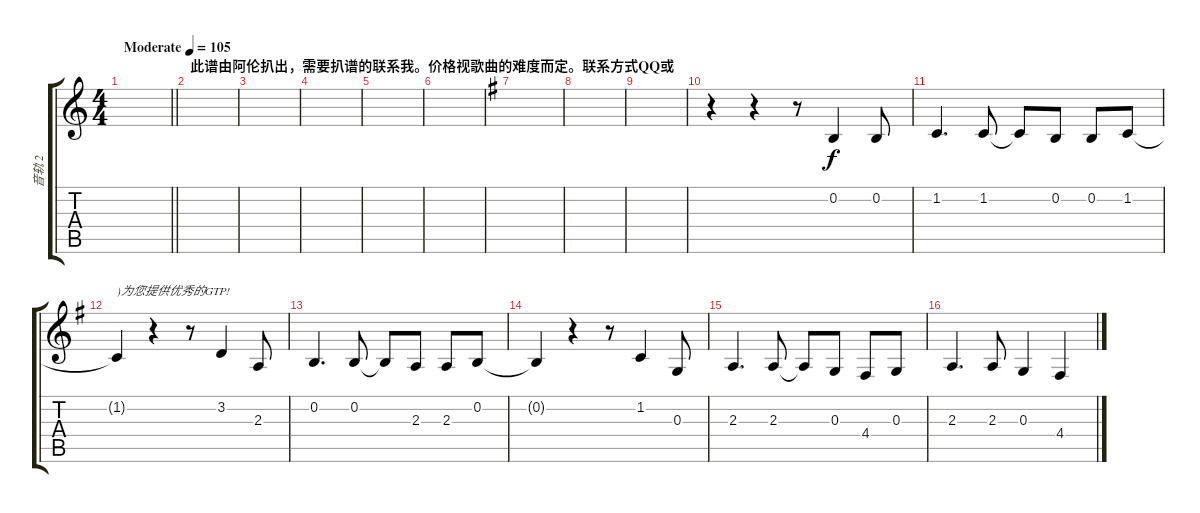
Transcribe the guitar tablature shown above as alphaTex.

\track ("音轨 2" "音轨 2") {instrument steeldrums}
\staff {score tabs}
\tuning (E4 B3 G3 D3 A2 E2) {hide}
\ts (4 4)
\tempo (105 "Moderate")
\clef g2
\barLineRight lightlight
\ks c
|
\section ("" "此谱由阿伦扒出，需要扒谱的联系我。价格视歌曲的难度而定。联系方式QQ或")
|
|
|
|
|
\ks g
|
|
|
r.4 r.4 r.8 0.2.4 0.2.8 |
1.2.4{d} 1.2.8 1.2{t}.8 0.2.8 0.2.8 1.2.8 |
1.2{t}.4{txt ")为您提供优秀的GTP!"} r.4 r.8 3.2.4 2.3.8 |
0.2.4{d} 0.2.8 0.2{t}.8 2.3.8 2.3.8 0.2.8 |
0.2{t}.4 r.4 r.8 1.2.4 0.3.8 |
2.3.4{d} 2.3.8 2.3{t}.8 0.3.8 4.4.8 0.3.8 |
2.3.4{d} 2.3.8 0.3.4 4.4.4
